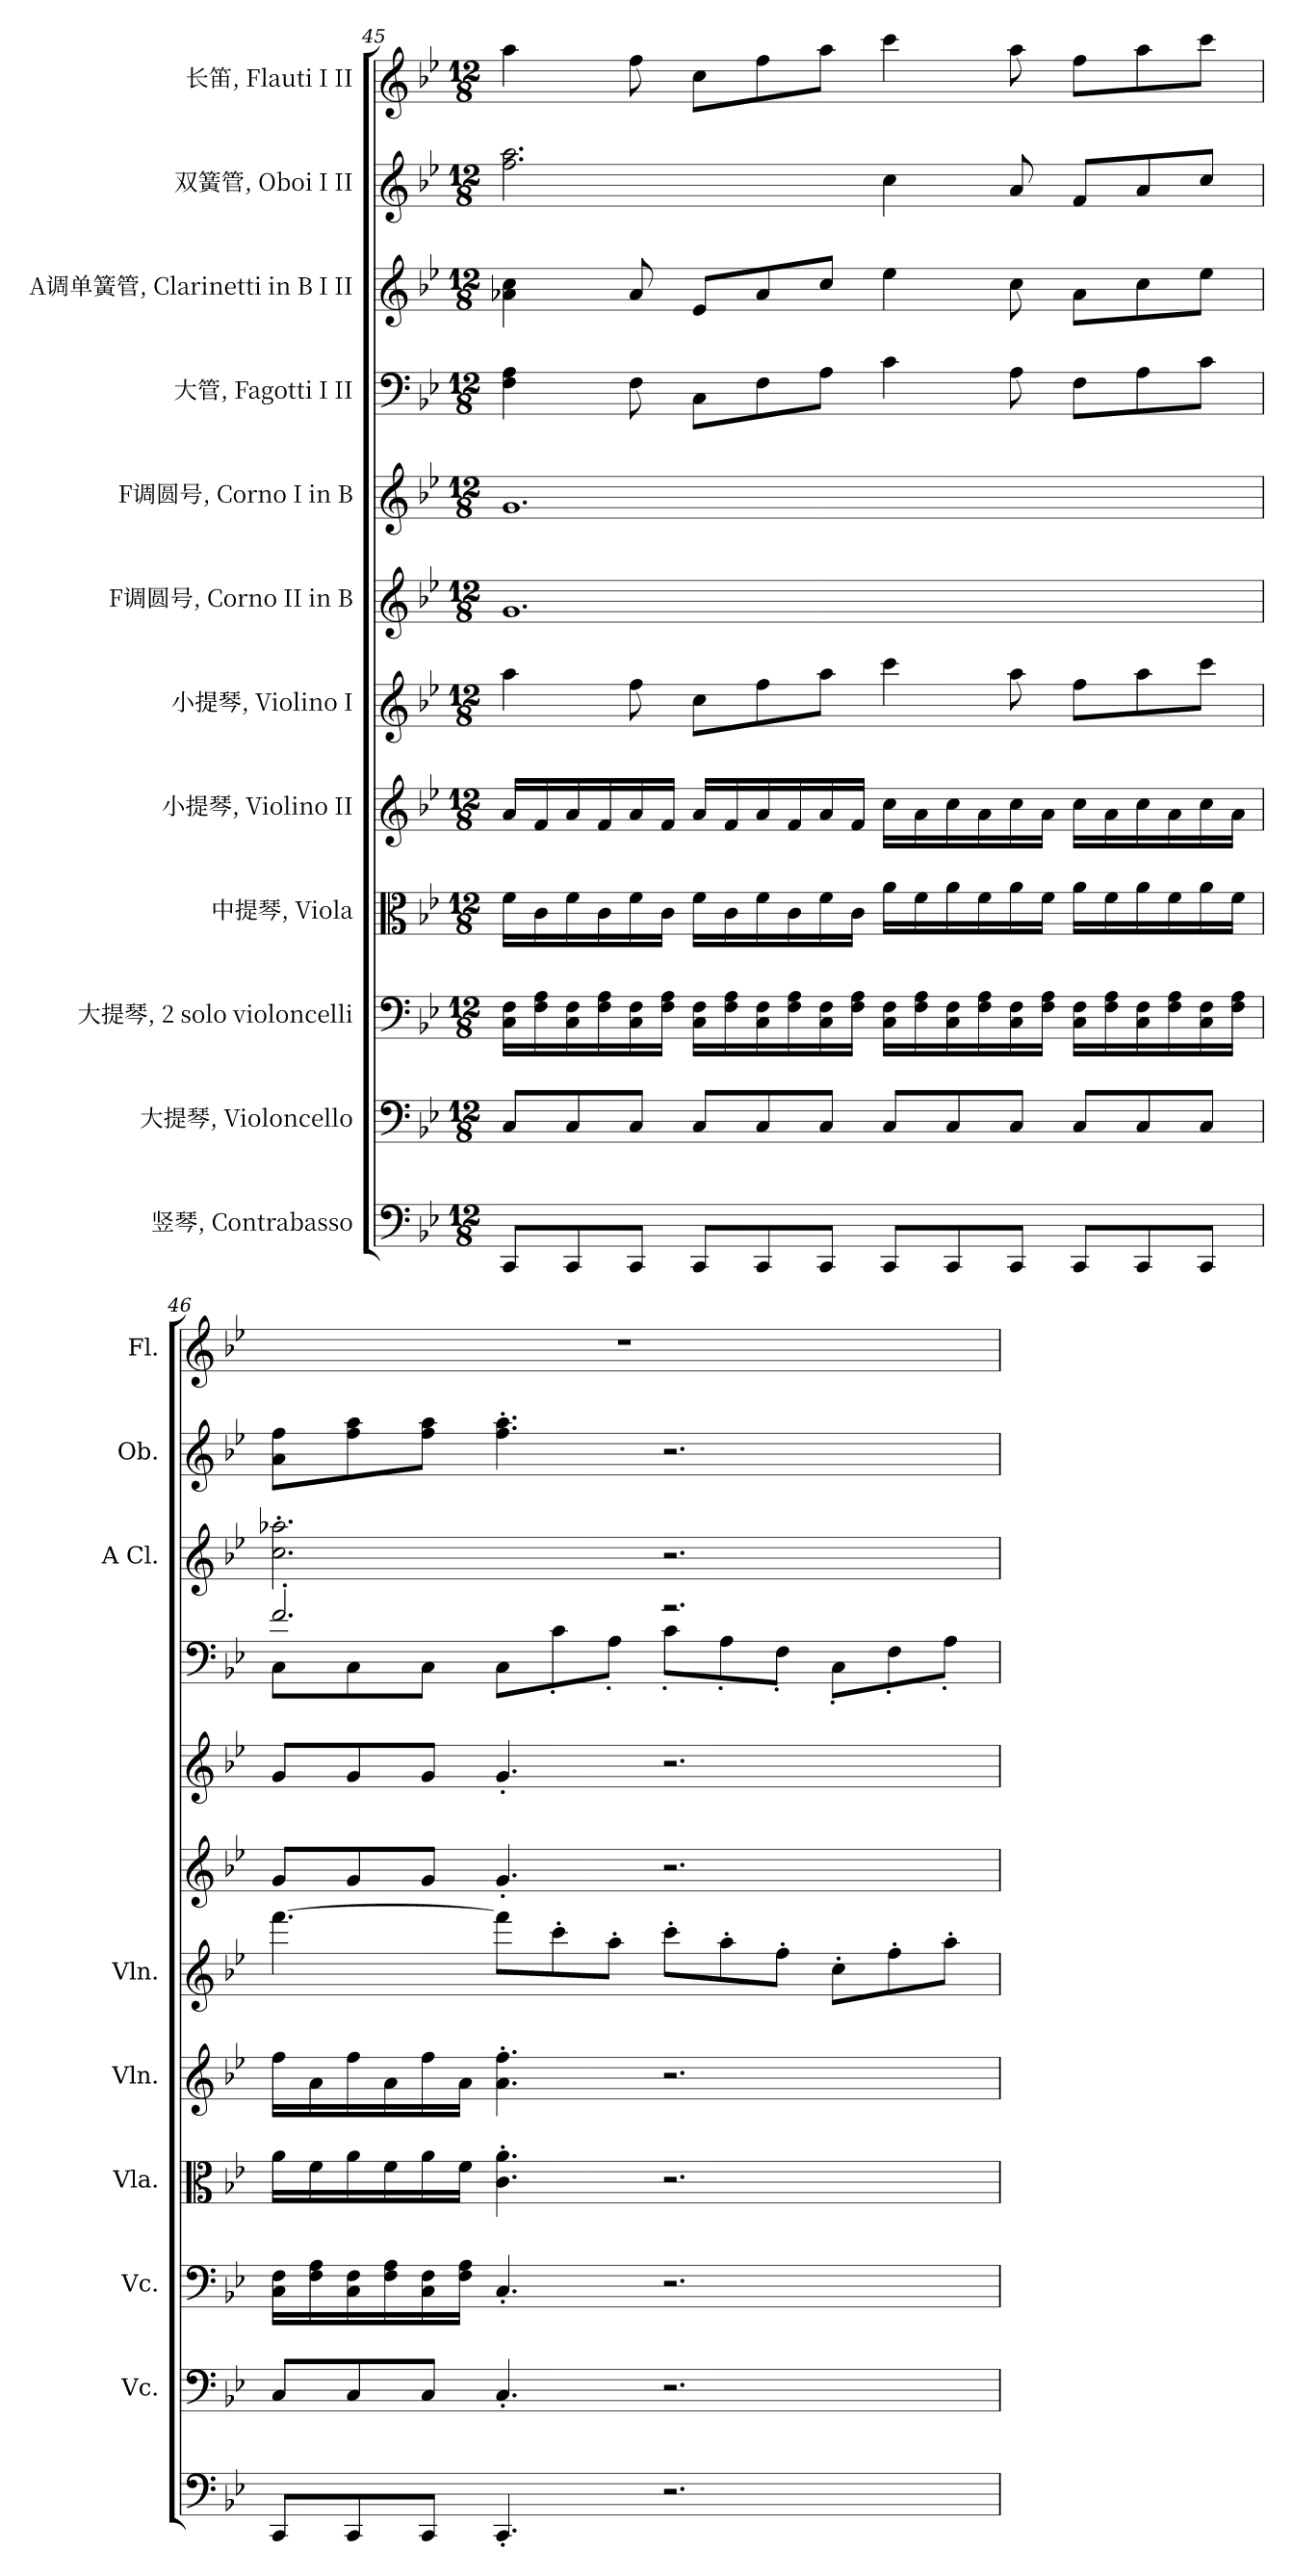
**kern	**kern	**kern	**kern	**kern	**kern	**kern	**kern	**kern	**kern	**kern	**kern
*part12	*part11	*part10	*part9	*part8	*part7	*part6	*part5	*part4	*part3	*part2	*part1
*staff12	*staff11	*staff10	*staff9	*staff8	*staff7	*staff6	*staff5	*staff4	*staff3	*staff2	*staff1
*I"竖琴, Contrabasso	*I"大提琴, Violoncello	*I"大提琴, 2 solo violoncelli	*I"中提琴, Viola	*I"小提琴, Violino II	*I"小提琴, Violino I	*I"F调圆号, Corno II in B	*I"F调圆号, Corno I in B	*I"大管, Fagotti I II	*I"A调单簧管, Clarinetti in B I II	*I"双簧管, Oboi I II	*I"长笛, Flauti I II
*	*I'Vc.	*I'Vc.	*I'Vla.	*I'Vln.	*I'Vln.	*	*	*	*I'A Cl.	*I'Ob.	*I'Fl.
!!LO:PB:g=z
*clefF4	*clefF4	*clefF4	*clefC3	*clefG2	*clefG2	*clefG2	*clefG2	*clefF4	*clefG2	*clefG2	*clefG2
*	*	*	*	*	*	*ITrd4c7	*ITrd4c7	*	*ITrd2c3	*	*
*k[b-e-]	*k[b-e-]	*k[b-e-]	*k[b-e-]	*k[b-e-]	*k[b-e-]	*k[b-e-a-]	*k[b-e-a-]	*k[b-e-]	*k[f#]	*k[b-e-]	*k[b-e-]
*M12/8	*M12/8	*M12/8	*M12/8	*M12/8	*M12/8	*M12/8	*M12/8	*M12/8	*M12/8	*M12/8	*M12/8
*MM60	*MM60	*MM60	*MM60	*MM60	*MM60	*MM60	*MM60	*MM60	*MM60	*MM60	*MM60
=45	=45	=45	=45	=45	=45	=45	=45	=45	=45	=45	=45
8CC/L	8C/L	16C\ 16F\LL	16f\LL	16a/LL	4aa\	1.c	1.c	4F\ 4A\	4fn\ 4a\	2.ff\ 2.aa\	4aa\
.	.	16F\ 16A\	16c\	16f/	.	.	.	.	.	.	.
8CC/	8C/	16C\ 16F\	16f\	16a/	.	.	.	.	.	.	.
.	.	16F\ 16A\	16c\	16f/	.	.	.	.	.	.	.
8CC/J	8C/J	16C\ 16F\	16f\	16a/	8ff\	.	.	8F\	8f/	.	8ff\
.	.	16F\ 16A\JJ	16c\JJ	16f/JJ	.	.	.	.	.	.	.
*	*	*	*	*	*	*	*	*	*	*	*MM61
8CC/L	8C/L	16C\ 16F\LL	16f\LL	16a/LL	8cc\L	.	.	8C\L	8c/L	.	8cc\L
.	.	16F\ 16A\	16c\	16f/	.	.	.	.	.	.	.
*	*	*	*	*	*	*	*	*	*	*	*MM66
8CC/	8C/	16C\ 16F\	16f\	16a/	8ff\	.	.	8F\	8f/	.	8ff\
.	.	16F\ 16A\	16c\	16f/	.	.	.	.	.	.	.
8CC/J	8C/J	16C\ 16F\	16f\	16a/	8aa\J	.	.	8A\J	8a/J	.	8aa\J
.	.	16F\ 16A\JJ	16c\JJ	16f/JJ	.	.	.	.	.	.	.
*	*	*	*	*	*	*	*	*	*	*	*MM61
8CC/L	8C/L	16C\ 16F\LL	16a\LL	16cc\LL	4ccc\	.	.	4c\	4cc\	4cc\	4ccc\
.	.	16F\ 16A\	16f\	16a\	.	.	.	.	.	.	.
8CC/	8C/	16C\ 16F\	16a\	16cc\	.	.	.	.	.	.	.
.	.	16F\ 16A\	16f\	16a\	.	.	.	.	.	.	.
8CC/J	8C/J	16C\ 16F\	16a\	16cc\	8aa\	.	.	8A\	8a\	8a/	8aa\
.	.	16F\ 16A\JJ	16f\JJ	16a\JJ	.	.	.	.	.	.	.
*	*	*	*	*	*	*	*	*	*	*	*MM61
8CC/L	8C/L	16C\ 16F\LL	16a\LL	16cc\LL	8ff\L	.	.	8F\L	8f\L	8f/L	8ff\L
.	.	16F\ 16A\	16f\	16a\	.	.	.	.	.	.	.
*	*	*	*	*	*	*	*	*	*	*	*MM67
8CC/	8C/	16C\ 16F\	16a\	16cc\	8aa\	.	.	8A\	8a\	8a/	8aa\
.	.	16F\ 16A\	16f\	16a\	.	.	.	.	.	.	.
8CC/J	8C/J	16C\ 16F\	16a\	16cc\	8ccc\J	.	.	8c\J	8cc\J	8cc/J	8ccc\J
.	.	16F\ 16A\JJ	16f\JJ	16a\JJ	.	.	.	.	.	.	.
=46	=46	=46	=46	=46	=46	=46	=46	=46	=46	=46	=46
*	*	*	*	*	*	*	*	*	*	*	*MM60
*	*	*	*	*	*	*	*	*^	*	*	*
8CC/L	8C/L	16C\ 16F\LL	16a\LL	16ff\LL	[4.fff\	8c/L	8c/L	2.f'/	8C\L	2.a\' 2.ffn\'	8a\ 8ff\L	1.r
.	.	16F\ 16A\	16f\	16a\	.	.	.	.	.	.	.	.
8CC/	8C/	16C\ 16F\	16a\	16ff\	.	8c/	8c/	.	8C\	.	8ff\ 8aa\	.
.	.	16F\ 16A\	16f\	16a\	.	.	.	.	.	.	.	.
8CC/J	8C/J	16C\ 16F\	16a\	16ff\	.	8c/J	8c/J	.	8C\J	.	8ff\ 8aa\J	.
.	.	16F\ 16A\JJ	16f\JJ	16a\JJ	.	.	.	.	.	.	.	.
4.CC'/	4.C'/	4.C'/	4.c\' 4.a\'	4.a\' 4.ff\'	8fff\L]	4.c'/	4.c'/	.	8C\L	.	4.ff\' 4.aa\'	.
.	.	.	.	.	8ccc'\	.	.	.	8c'\	.	.	.
.	.	.	.	.	8aa'\J	.	.	.	8A'\J	.	.	.
2.r	2.r	2.r	2.r	2.r	8ccc'\L	2.r	2.r	2.r	8c'\L	2.r	2.r	.
.	.	.	.	.	8aa'\	.	.	.	8A'\	.	.	.
.	.	.	.	.	8ff'\J	.	.	.	8F'\J	.	.	.
.	.	.	.	.	8cc'\L	.	.	.	8C'\L	.	.	.
.	.	.	.	.	8ff'\	.	.	.	8F'\	.	.	.
.	.	.	.	.	8aa'\J	.	.	.	8A'\J	.	.	.
*	*	*	*	*	*	*	*	*v	*v	*	*	*
=	=	=	=	=	=	=	=	=	=	=	=
*-	*-	*-	*-	*-	*-	*-	*-	*-	*-	*-	*-
